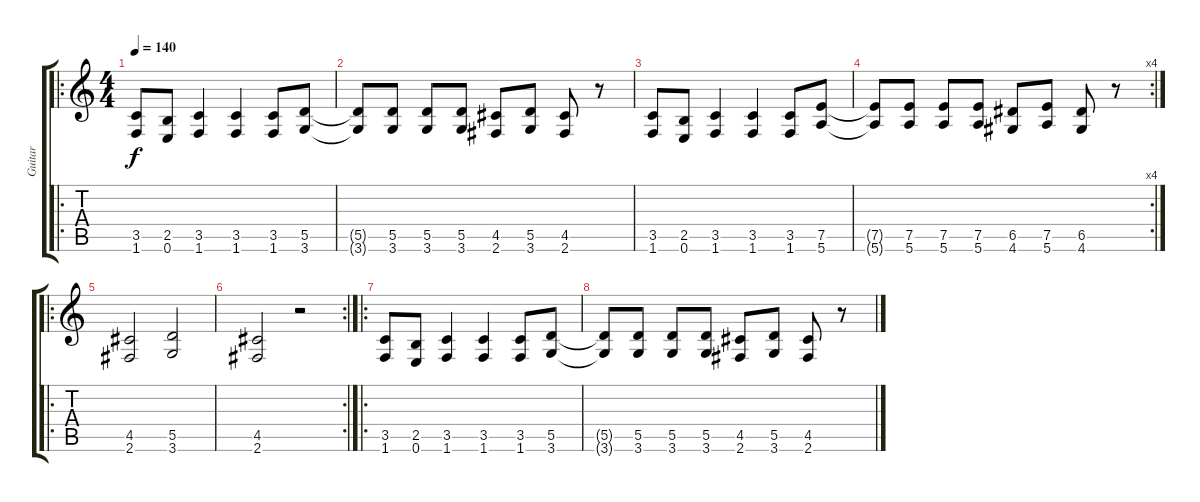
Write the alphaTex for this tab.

\track ("Guitar" "Guitar") {instrument distortionguitar}
\staff {score tabs}
\tuning (E4 B3 G3 D3 A2 E2) {hide}
\ro
\ts (4 4)
\tempo 140
\clef g2
\ks c
(3.5 1.6).8{dy f} (2.5 0.6).8 (3.5 1.6).4 (3.5 1.6).4 (3.5 1.6).8 (5.5 3.6).8 |
(5.5{t} 3.6{t}).8 (5.5 3.6).8 (5.5 3.6).8 (5.5 3.6).8 (4.5 2.6).8 (5.5 3.6).8 (4.5 2.6).8 r.8 |
(3.5 1.6).8 (2.5 0.6).8 (3.5 1.6).4 (3.5 1.6).4 (3.5 1.6).8 (7.5 5.6).8 |
\rc 4
(7.5{t} 5.6{t}).8 (7.5 5.6).8 (7.5 5.6).8 (7.5 5.6).8 (6.5 4.6).8 (7.5 5.6).8 (6.5 4.6).8 r.8 |
\ro
(4.5 2.6).2 (5.5 3.6).2 |
\rc 2
(4.5 2.6).2 r.2 |
\ro
(3.5 1.6).8 (2.5 0.6).8 (3.5 1.6).4 (3.5 1.6).4 (3.5 1.6).8 (5.5 3.6).8 |
(5.5{t} 3.6{t}).8 (5.5 3.6).8 (5.5 3.6).8 (5.5 3.6).8 (4.5 2.6).8 (5.5 3.6).8 (4.5 2.6).8 r.8
